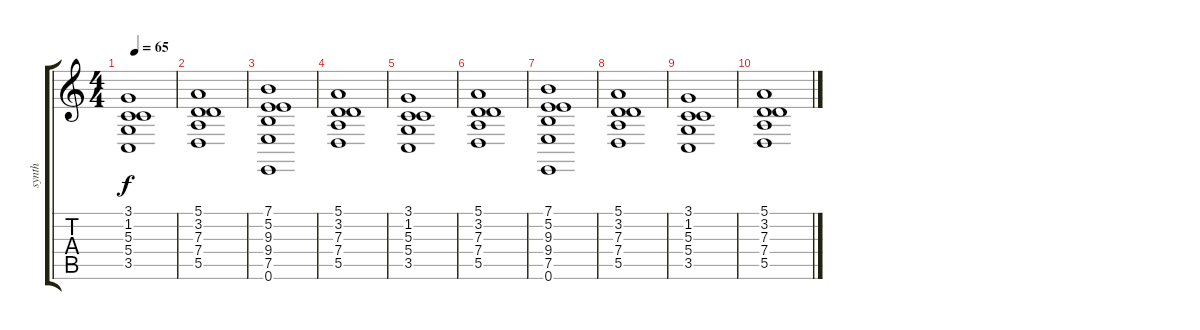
\track ("synth" "synth") {instrument stringensemble1}
\staff {score tabs}
\tuning (E4 B3 G3 D3 A2 E2) {hide}
\ts (4 4)
\tempo 65
\clef g2
\ks c
(3.1 1.2 5.3 5.4 3.5).1{dy f} |
(5.1 3.2 7.3 7.4 5.5).1 |
(7.1 5.2 9.3 9.4 7.5 0.6).1 |
(5.1 3.2 7.3 7.4 5.5).1 |
(3.1 1.2 5.3 5.4 3.5).1 |
(5.1 3.2 7.3 7.4 5.5).1 |
(7.1 5.2 9.3 9.4 7.5 0.6).1 |
(5.1 3.2 7.3 7.4 5.5).1 |
(3.1 1.2 5.3 5.4 3.5).1 |
(5.1 3.2 7.3 7.4 5.5).1
